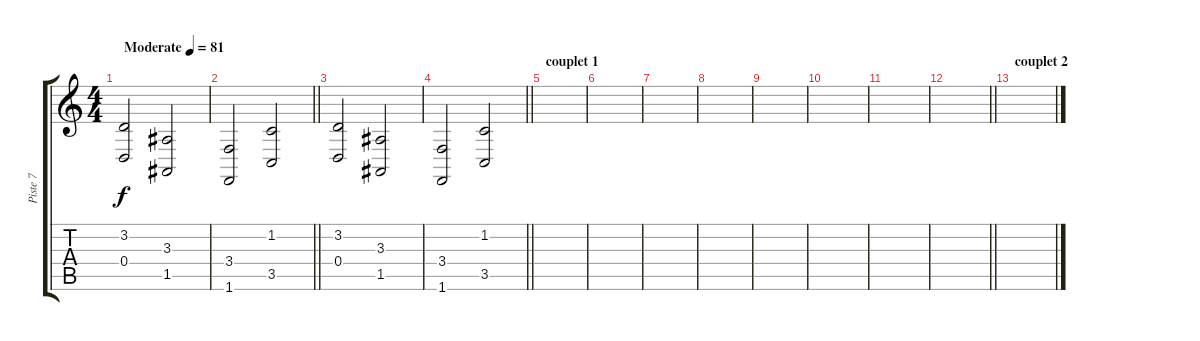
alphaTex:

\track ("Piste 7" "Piste 7") {instrument fx6goblins}
\staff {score tabs}
\tuning (E4 B3 G3 D3 A2 E2) {hide}
\ts (4 4)
\tempo (81 "Moderate")
\clef g2
\ks c
(3.2 0.4).2{dy f instrument fx6goblins} (3.3 1.5).2 |
\barLineRight lightlight
(3.4 1.6).2 (1.2 3.5).2 |
(3.2 0.4).2 (3.3 1.5).2 |
\barLineRight lightlight
(3.4 1.6).2 (1.2 3.5).2 |
\section ("" "couplet 1")
|
|
|
|
|
|
|
\barLineRight lightlight
|
\section ("" "couplet 2")
